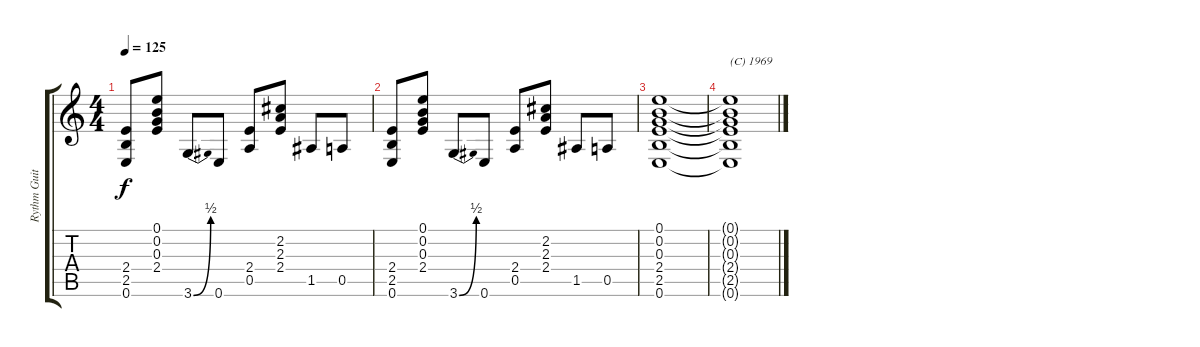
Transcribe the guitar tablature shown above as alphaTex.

\track ("Rythm Guitar" "Rythm Guit") {instrument electricguitarclean}
\staff {score tabs}
\tuning (E4 B3 G3 D3 A2 E2) {hide}
\ts (4 4)
\tempo 125
\clef g2
\ks c
(2.4 2.5 0.6).8{dy f} (0.1 0.2 0.3 2.4).8 3.6{be (bend 0 0 60 2)}.8 0.6.8 (2.4 0.5).8 (2.2 2.3 2.4).8 1.5.8 0.5.8 |
(2.4 2.5 0.6).8 (0.1 0.2 0.3 2.4).8 3.6{be (bend 0 0 60 2)}.8 0.6.8 (2.4 0.5).8 (2.2 2.3 2.4).8 1.5.8 0.5.8 |
(0.1 0.2 0.3 2.4 2.5 0.6).1 |
(0.1{t} 0.2{t} 0.3{t} 2.4{t} 2.5{t} 0.6{t}).1{txt "(C) 1969"}
